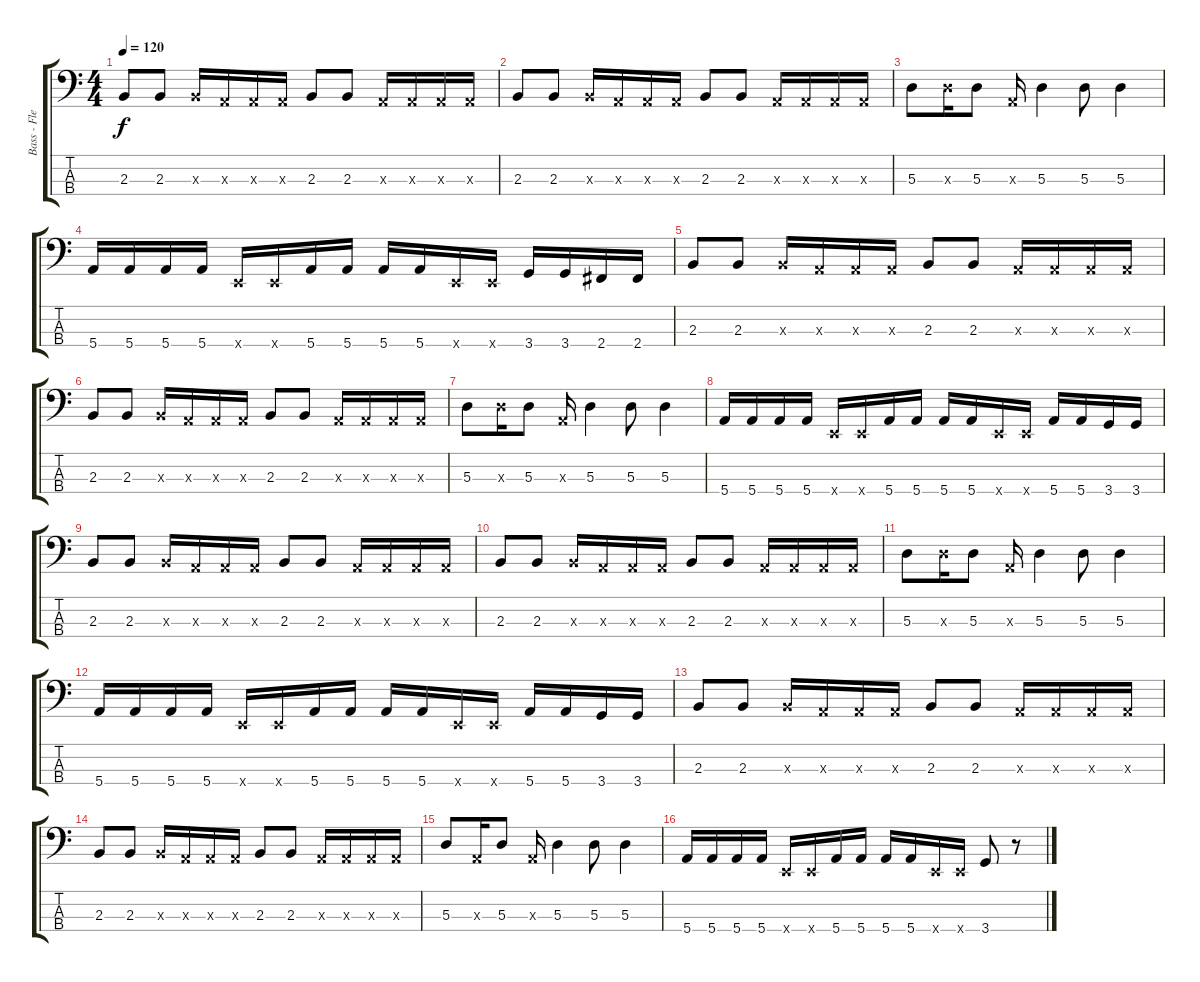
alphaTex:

\track ("Bass - Flea" "Bass - Fle") {instrument slapbass1}
\staff {score tabs}
\tuning (G2 D2 A1 E1) {hide}
\ts (4 4)
\tempo 120
\clef f4
\ks c
2.3.8{dy f} 2.3.8 2.3{x}.16 0.3{x}.16 0.3{x}.16 0.3{x}.16 2.3.8 2.3.8 0.3{x}.16 0.3{x}.16 0.3{x}.16 0.3{x}.16 |
2.3.8 2.3.8 2.3{x}.16 0.3{x}.16 0.3{x}.16 0.3{x}.16 2.3.8 2.3.8 0.3{x}.16 0.3{x}.16 0.3{x}.16 0.3{x}.16 |
5.3.8 5.3{x}.16 5.3.8 0.3{x}.16 5.3.4 5.3.8 5.3.4 |
5.4.16 5.4.16 5.4.16 5.4.16 0.4{x}.16 0.4{x}.16 5.4.16 5.4.16 5.4.16 5.4.16 0.4{x}.16 0.4{x}.16 3.4.16 3.4.16 2.4.16 2.4.16 |
2.3.8 2.3.8 2.3{x}.16 0.3{x}.16 0.3{x}.16 0.3{x}.16 2.3.8 2.3.8 0.3{x}.16 0.3{x}.16 0.3{x}.16 0.3{x}.16 |
2.3.8 2.3.8 2.3{x}.16 0.3{x}.16 0.3{x}.16 0.3{x}.16 2.3.8 2.3.8 0.3{x}.16 0.3{x}.16 0.3{x}.16 0.3{x}.16 |
5.3.8 5.3{x}.16 5.3.8 0.3{x}.16 5.3.4 5.3.8 5.3.4 |
5.4.16 5.4.16 5.4.16 5.4.16 0.4{x}.16 0.4{x}.16 5.4.16 5.4.16 5.4.16 5.4.16 0.4{x}.16 0.4{x}.16 5.4.16 5.4.16 3.4.16 3.4.16 |
2.3.8 2.3.8 2.3{x}.16 0.3{x}.16 0.3{x}.16 0.3{x}.16 2.3.8 2.3.8 0.3{x}.16 0.3{x}.16 0.3{x}.16 0.3{x}.16 |
2.3.8 2.3.8 2.3{x}.16 0.3{x}.16 0.3{x}.16 0.3{x}.16 2.3.8 2.3.8 0.3{x}.16 0.3{x}.16 0.3{x}.16 0.3{x}.16 |
5.3.8 5.3{x}.16 5.3.8 0.3{x}.16 5.3.4 5.3.8 5.3.4 |
5.4.16 5.4.16 5.4.16 5.4.16 0.4{x}.16 0.4{x}.16 5.4.16 5.4.16 5.4.16 5.4.16 0.4{x}.16 0.4{x}.16 5.4.16 5.4.16 3.4.16 3.4.16 |
2.3.8 2.3.8 2.3{x}.16 0.3{x}.16 0.3{x}.16 0.3{x}.16 2.3.8 2.3.8 0.3{x}.16 0.3{x}.16 0.3{x}.16 0.3{x}.16 |
2.3.8 2.3.8 2.3{x}.16 0.3{x}.16 0.3{x}.16 0.3{x}.16 2.3.8 2.3.8 0.3{x}.16 0.3{x}.16 0.3{x}.16 0.3{x}.16 |
5.3.8 0.3{x}.16 5.3.8 0.3{x}.16 5.3.4 5.3.8 5.3.4 |
5.4.16 5.4.16 5.4.16 5.4.16 0.4{x}.16 0.4{x}.16 5.4.16 5.4.16 5.4.16 5.4.16 0.4{x}.16 0.4{x}.16 3.4.8 r.8
